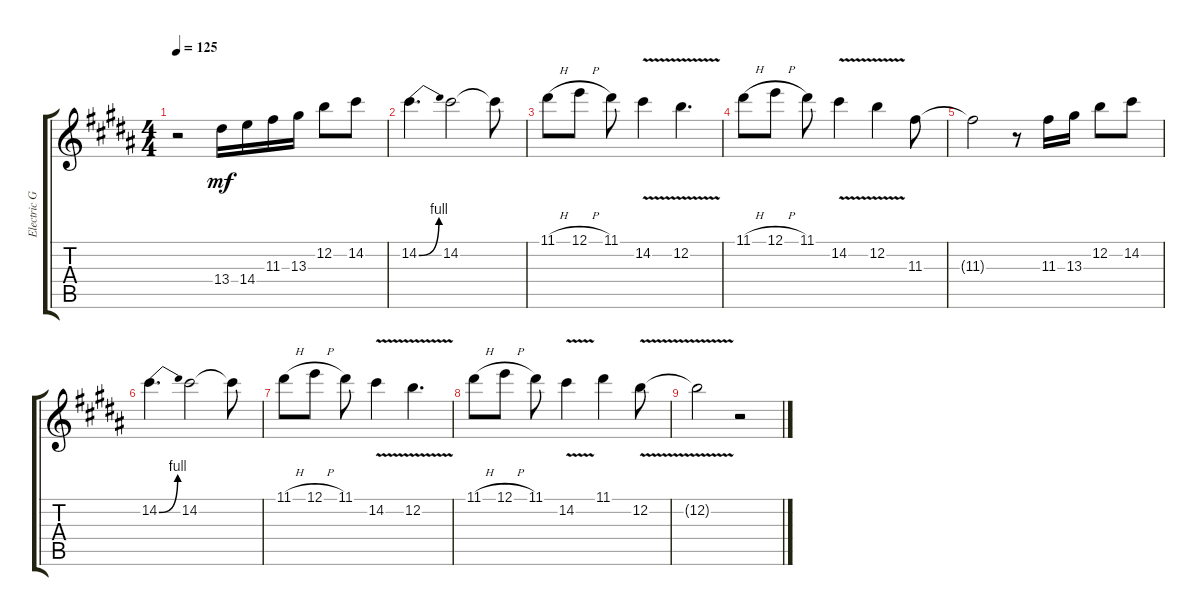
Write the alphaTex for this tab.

\track ("Electric Guitar" "Electric G") {instrument electricguitarclean}
\staff {score tabs}
\tuning (E4 B3 G3 D3 A2 E2) {hide}
\ts (4 4)
\tempo 125
\clef g2
\ks b
r.2{dy mf instrument electricguitarclean} 13.4.16 14.4.16 11.3.16 13.3.16 12.2.8 14.2.8 |
14.2{be (bend 0 0 60 4)}.4{d} 14.2.2 14.2{t}.8 |
11.1{h}.8 12.1{h}.8 11.1.8 14.2{v}.4 12.2{v}.4{d} |
11.1{h}.8 12.1{h}.8 11.1.8 14.2{v}.4 12.2{v}.4 11.3.8 |
11.3{t}.2 r.8 11.3.16 13.3.16 12.2.8 14.2.8 |
14.2{be (bend 0 0 60 4)}.4{d} 14.2.2 14.2{t}.8 |
11.1{h}.8 12.1{h}.8 11.1.8 14.2{v}.4 12.2{v}.4{d} |
11.1{h}.8 12.1{h}.8 11.1.8 14.2{v}.4 11.1.4 12.2{v}.8 |
12.2{v t}.2 r.2
